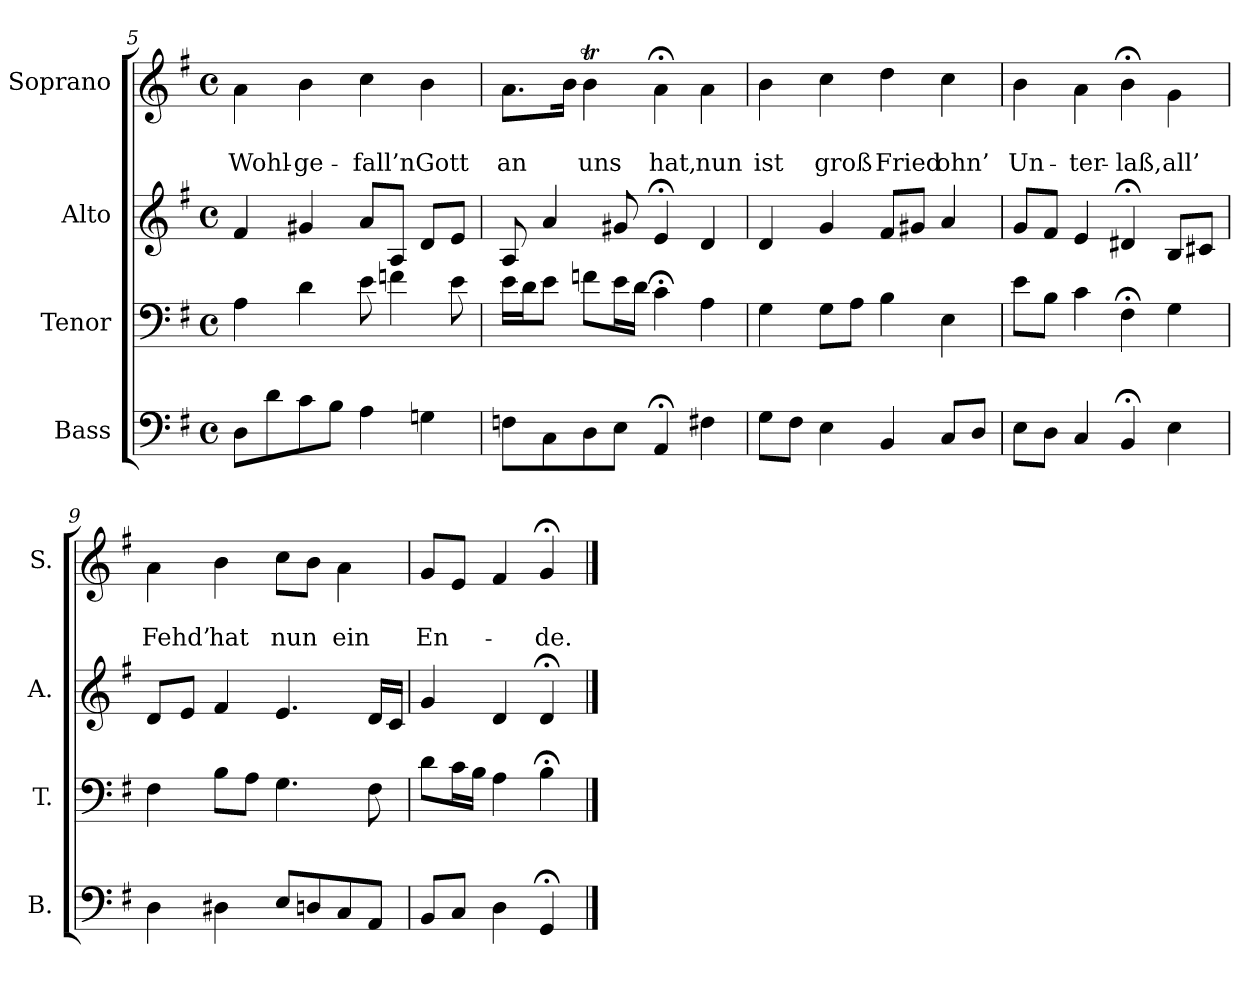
**kern	**kern	**kern	**kern	**text	**text
*part4	*part3	*part2	*part1	*part1	*part1
*staff4	*staff3	*staff2	*staff1	*staff1	*staff1
*I"Bass	*I"Tenor	*I"Alto	*I"Soprano	*	*
*I'B.	*I'T.	*I'A.	*I'S.	*	*
*clefF4	*clefF4	*clefG2	*clefG2	*	*
*k[f#]	*k[f#]	*k[f#]	*k[f#]	*	*
*G:	*G:	*G:	*G:	*	*
*M4/4	*M4/4	*M4/4	*M4/4	*	*
*met(c)	*met(c)	*met(c)	*met(c)	*	*
=5	=5	=5	=5	=5	=5
8D\L	4A\	4f#/	4a\	.	Wohl-
8d\	.	.	.	.	.
8c\	4d\	4g#X/	4b\	.	-ge-
8B\J	.	.	.	.	.
4A\	8e\	8a/L	4cc\	.	-fall’n
.	4fn\	8A/J	.	.	.
4Gn\	.	8d/L	4b\	.	Gott
.	8e\	8e/J	.	.	.
=6	=6	=6	=6	=6	=6
8Fn\L	16e\LL	8A/	8.a\L	.	an
.	16d\J	.	.	.	.
8C\	8e\J	4a/	.	.	.
.	.	.	16b\Jk	.	.
8D\	8fn\L	.	4bt\	.	uns
8E\J	16e\L	8g#X/	.	.	.
.	16d\JJ	.	.	.	.
4AA;</	4c;<\	4e;</	4a;<\	.	hat,
4F#X\	4A\	4d/	4a\	.	nun
=7	=7	=7	=7	=7	=7
8G\L	4G\	4d/	4b\	.	ist
8F#\J	.	.	.	.	.
4E\	8G\L	4g/	4cc\	.	groß
.	8A\J	.	.	.	.
4BB/	4B\	8f#/L	4dd\	.	Fried
.	.	8g#X/J	.	.	.
8C/L	4E\	4a/	4cc\	.	ohn’
8D/J	.	.	.	.	.
!!LO:PB:g=z
=8	=8	=8	=8	=8	=8
8E\L	8e\L	8g/L	4b\	.	Un-
8D\J	8B\J	8f#/J	.	.	.
4C/	4c\	4e/	4a\	.	-ter-
4BB;</	4F#;<\	4d#X;</	4b;<\	.	-laß,
4E\	4G\	8B/L	4g\	.	all’
.	.	8c#X/J	.	.	.
=9	=9	=9	=9	=9	=9
4D\	4F#\	8d/L	4a\	.	Fehd’
.	.	8e/J	.	.	.
4D#X\	8B\L	4f#/	4b\	.	hat
.	8A\J	.	.	.	.
8E/L	4.G\	4.e/	8cc\L	.	nun
8Dn/	.	.	8b\J	.	.
8C/	.	.	4a\	.	ein
8AA/J	8F#\	16d/LL	.	.	.
.	.	16c/JJ	.	.	.
=10	=10	=10	=10	=10	=10
8BB/L	8d\L	4g/	8g/L	.	En-
8C/J	16c\L	.	8e/J	.	.
.	16B\JJ	.	.	.	.
4D\	4A\	4d/	4f#/	.	.
4GG;</	4B;<\	4d;</	4g;</	.	-de.
==	==	==	==	==	==
*-	*-	*-	*-	*-	*-
